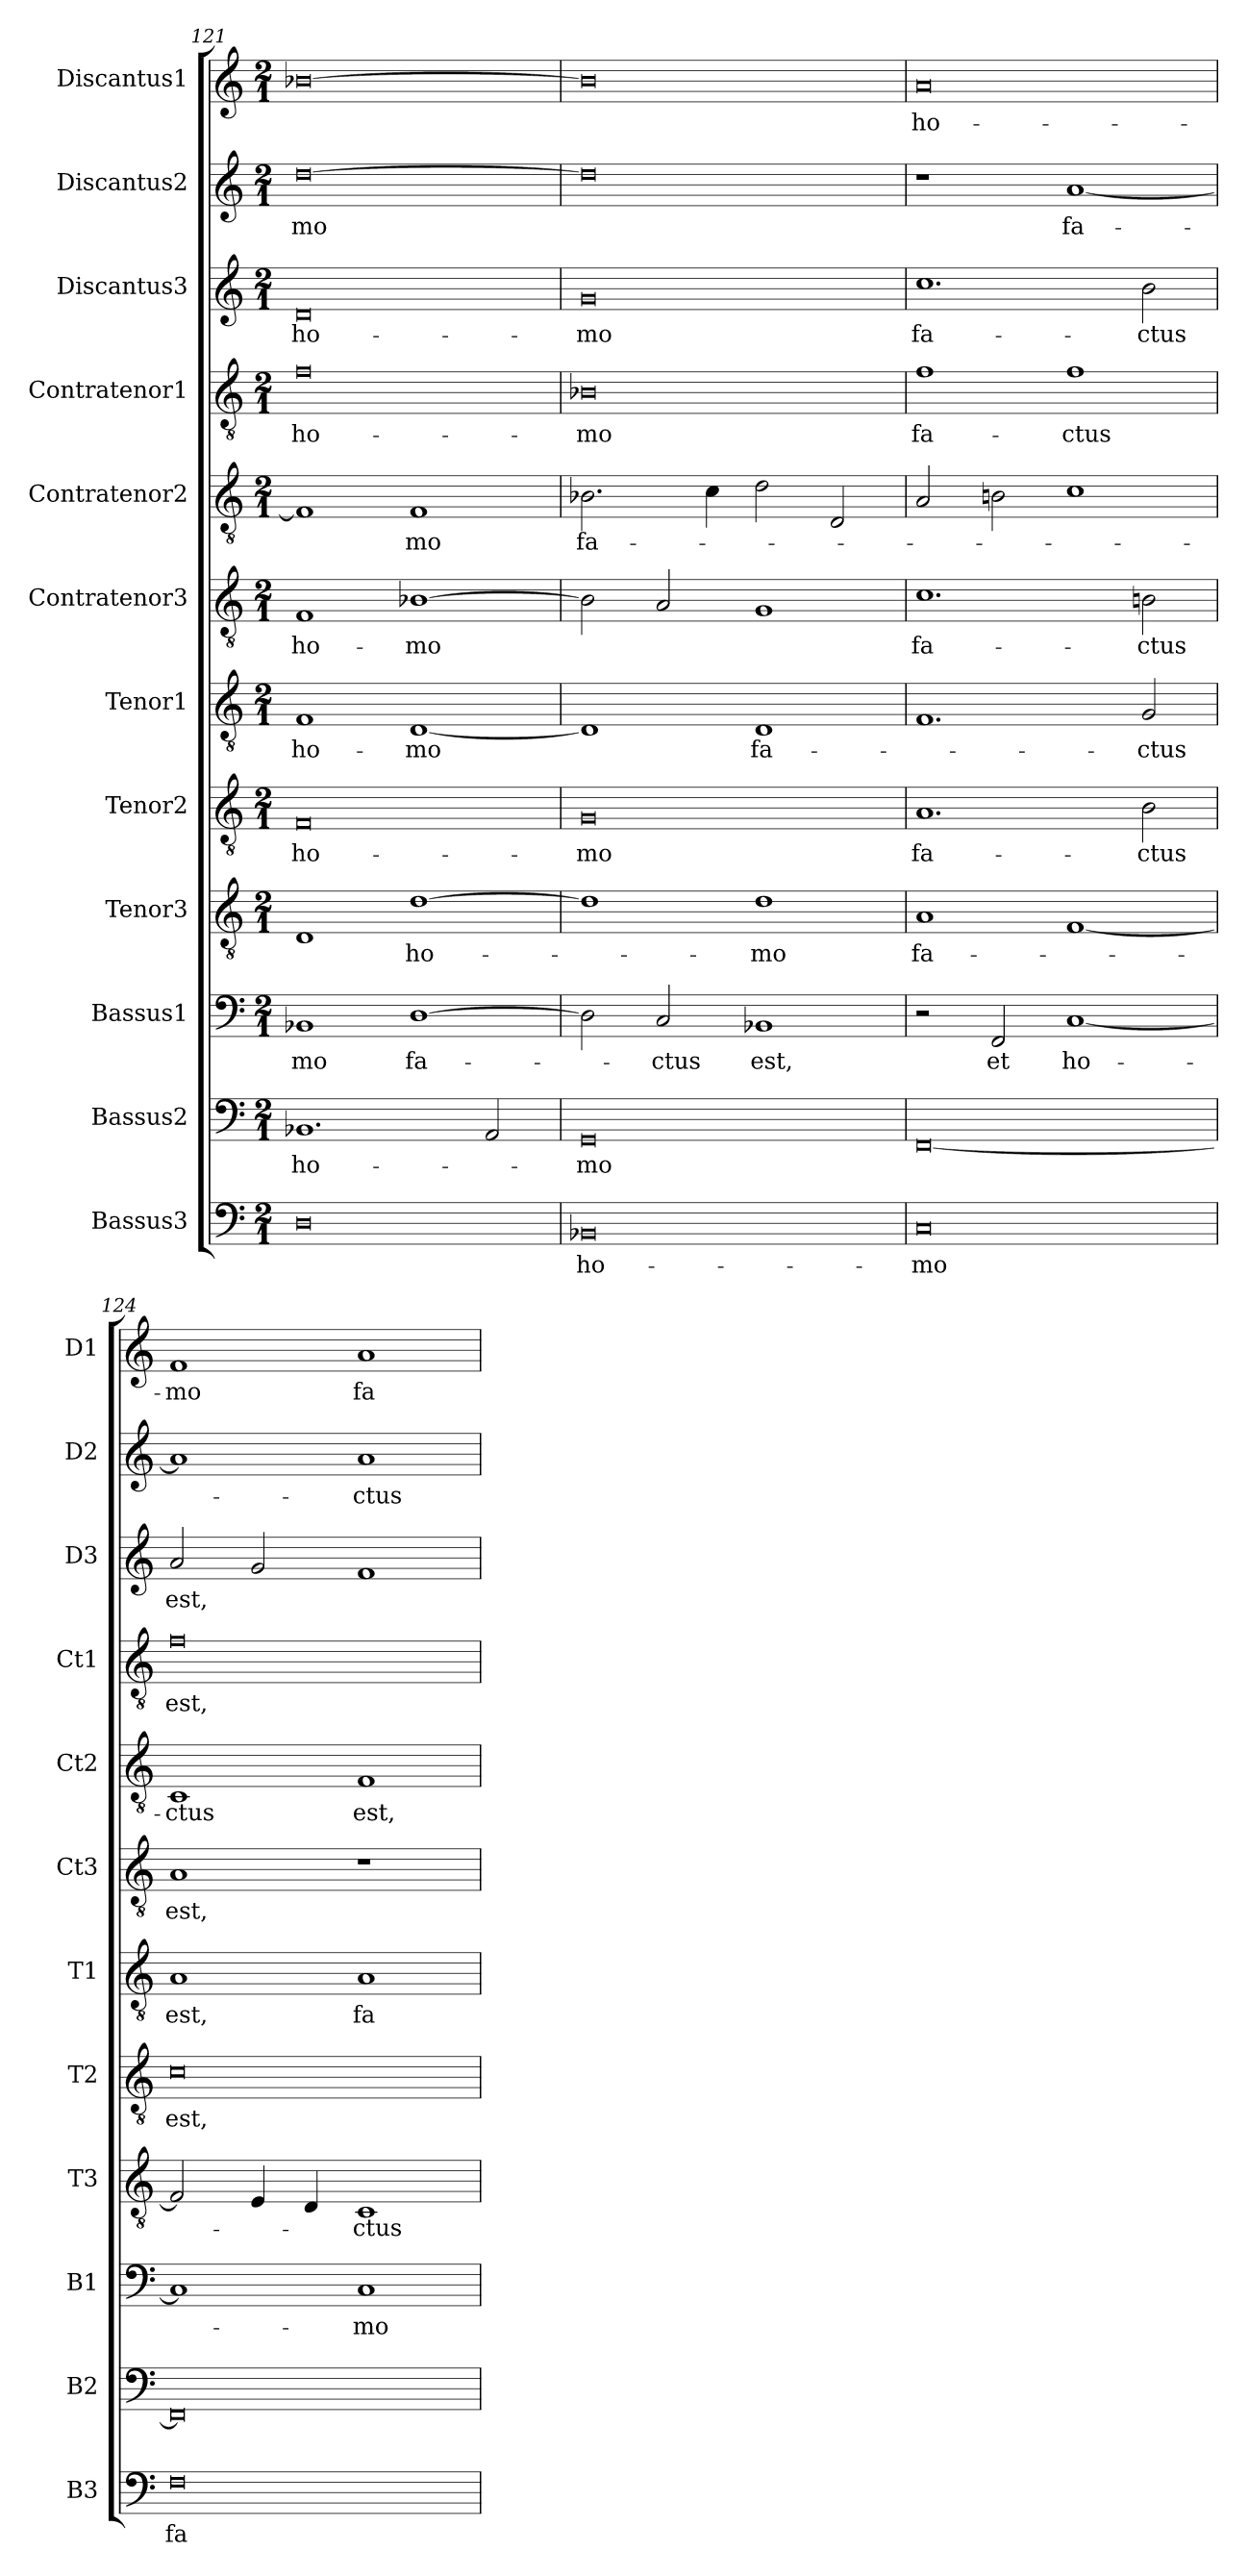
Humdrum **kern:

**kern	**text	**kern	**text	**kern	**text	**kern	**text	**kern	**text	**kern	**text	**kern	**text	**kern	**text	**kern	**text	**kern	**text	**kern	**text	**kern	**text
*part12	*part12	*part11	*part11	*part10	*part10	*part9	*part9	*part8	*part8	*part7	*part7	*part6	*part6	*part5	*part5	*part4	*part4	*part3	*part3	*part2	*part2	*part1	*part1
*staff12	*staff12	*staff11	*staff11	*staff10	*staff10	*staff9	*staff9	*staff8	*staff8	*staff7	*staff7	*staff6	*staff6	*staff5	*staff5	*staff4	*staff4	*staff3	*staff3	*staff2	*staff2	*staff1	*staff1
*I"Bassus3	*	*I"Bassus2	*	*I"Bassus1	*	*I"Tenor3	*	*I"Tenor2	*	*I"Tenor1	*	*I"Contratenor3	*	*I"Contratenor2	*	*I"Contratenor1	*	*I"Discantus3	*	*I"Discantus2	*	*I"Discantus1	*
*I'B3	*	*I'B2	*	*I'B1	*	*I'T3	*	*I'T2	*	*I'T1	*	*I'Ct3	*	*I'Ct2	*	*I'Ct1	*	*I'D3	*	*I'D2	*	*I'D1	*
*clefF4	*	*clefF4	*	*clefF4	*	*clefGv2	*	*clefGv2	*	*clefGv2	*	*clefGv2	*	*clefGv2	*	*clefGv2	*	*clefG2	*	*clefG2	*	*clefG2	*
*k[]	*	*k[]	*	*k[]	*	*k[]	*	*k[]	*	*k[]	*	*k[]	*	*k[]	*	*k[]	*	*k[]	*	*k[]	*	*k[]	*
*M2/1	*	*M2/1	*	*M2/1	*	*M2/1	*	*M2/1	*	*M2/1	*	*M2/1	*	*M2/1	*	*M2/1	*	*M2/1	*	*M2/1	*	*M2/1	*
=121	=121	=121	=121	=121	=121	=121	=121	=121	=121	=121	=121	=121	=121	=121	=121	=121	=121	=121	=121	=121	=121	=121	=121
0D	.	1.BB-X	ho-	1BB-X	-mo	1D	.	0F	ho-	1F	ho-	1F	ho-	1F]	.	0f	ho-	0d	ho-	[0dd	-mo	[0b-X	.
.	.	.	.	[1D	fa-	[1d	ho-	.	.	[1D	-mo	[1B-X	-mo	1F	-mo	.	.	.	.	.	.	.	.
.	.	2AA	.	.	.	.	.	.	.	.	.	.	.	.	.	.	.	.	.	.	.	.	.
=122	=122	=122	=122	=122	=122	=122	=122	=122	=122	=122	=122	=122	=122	=122	=122	=122	=122	=122	=122	=122	=122	=122	=122
0BB-X	ho-	0GG	-mo	2D]	.	1d]	.	0G	-mo	1D]	.	2B-]	.	2.B-X	fa-	0B-X	-mo	0g	-mo	0dd]	.	0b-]	.
.	.	.	.	2C	-ctus	.	.	.	.	.	.	2A	.	.	.	.	.	.	.	.	.	.	.
.	.	.	.	.	.	.	.	.	.	.	.	.	.	4c	.	.	.	.	.	.	.	.	.
.	.	.	.	1BB-X	est,	1d	-mo	.	.	1D	fa-	1G	.	2d	.	.	.	.	.	.	.	.	.
.	.	.	.	.	.	.	.	.	.	.	.	.	.	2D	.	.	.	.	.	.	.	.	.
=123	=123	=123	=123	=123	=123	=123	=123	=123	=123	=123	=123	=123	=123	=123	=123	=123	=123	=123	=123	=123	=123	=123	=123
0C	-mo	[0FF	.	2r	.	1A	fa-	1.A	fa-	1.F	.	1.c	fa-	2A	.	1f	fa-	1.cc	fa-	1r	.	0a	ho-
.	.	.	.	2FF	et	.	.	.	.	.	.	.	.	2Bn	.	.	.	.	.	.	.	.	.
.	.	.	.	[1C	ho-	[1F	.	.	.	.	.	.	.	1c	.	1f	-ctus	.	.	[1a	fa-	.	.
.	.	.	.	.	.	.	.	2B	-ctus	2G	-ctus	2Bn	-ctus	.	.	.	.	2b	-ctus	.	.	.	.
=124	=124	=124	=124	=124	=124	=124	=124	=124	=124	=124	=124	=124	=124	=124	=124	=124	=124	=124	=124	=124	=124	=124	=124
0F	fa-	0FF]	.	1C]	.	2F]	.	0c	est,	1A	est,	1A	est,	1C	-ctus	0f	est,	2a	est,	1a]	.	1f	-mo
.	.	.	.	.	.	4E	.	.	.	.	.	.	.	.	.	.	.	2g	.	.	.	.	.
.	.	.	.	.	.	4D	.	.	.	.	.	.	.	.	.	.	.	.	.	.	.	.	.
.	.	.	.	1C	-mo	1C	-ctus	.	.	1A	fa-	1r	.	1F	est,	.	.	1f	.	1a	-ctus	1a	fa-
=	=	=	=	=	=	=	=	=	=	=	=	=	=	=	=	=	=	=	=	=	=	=	=
*-	*-	*-	*-	*-	*-	*-	*-	*-	*-	*-	*-	*-	*-	*-	*-	*-	*-	*-	*-	*-	*-	*-	*-
